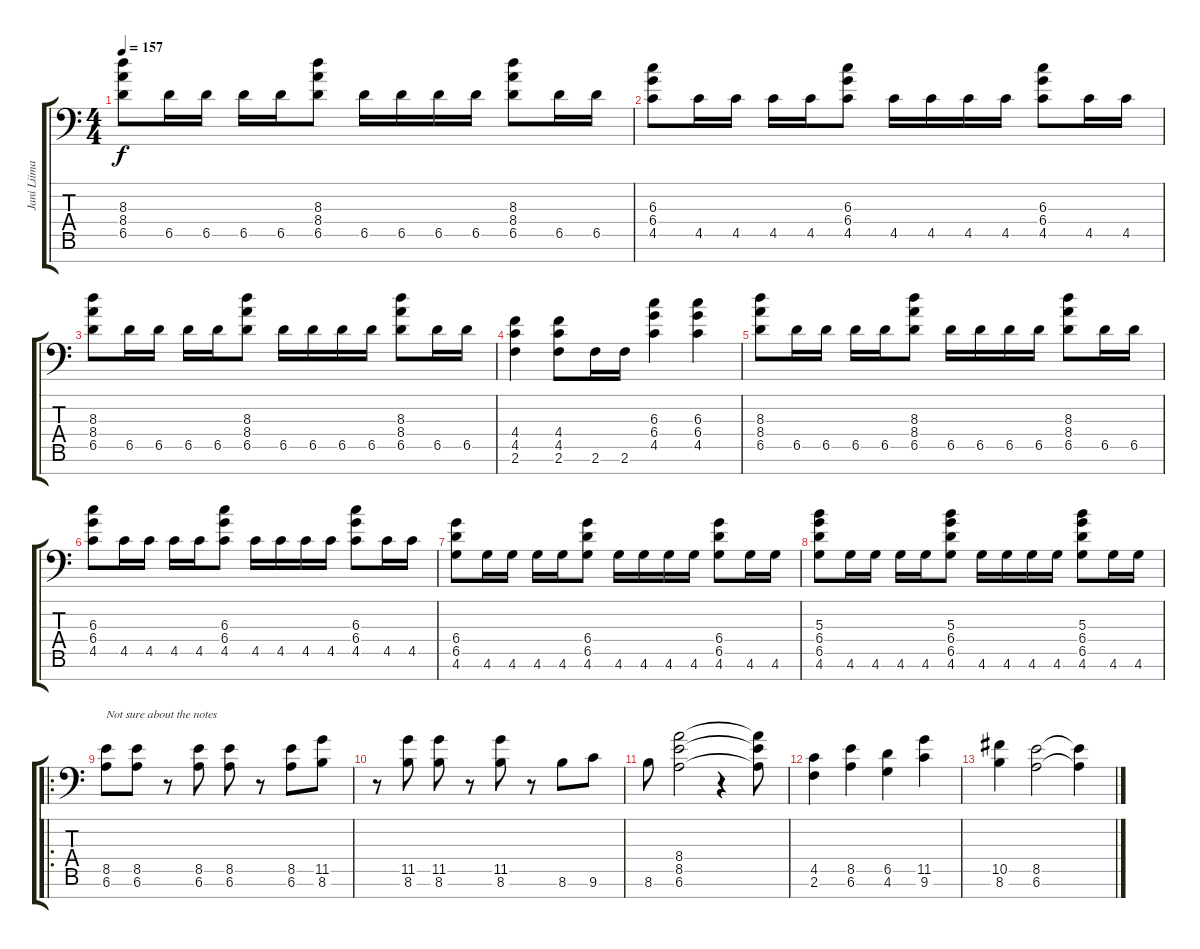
\track ("Jani Liimatainen Left" "Jani Liima") {instrument distortionguitar}
\staff {score tabs}
\tuning (Eb4 Bb3 Gb3 Db3 Ab2 Eb2 Bb1) {hide}
\ts (4 4)
\tempo 157
\clef f4
\ks c
(8.3 8.4 6.5).8{dy f} 6.5.16 6.5.16 6.5.16 6.5.16 (8.3 8.4 6.5).8 6.5.16 6.5.16 6.5.16 6.5.16 (8.3 8.4 6.5).8 6.5.16 6.5.16 |
(6.3 6.4 4.5).8 4.5.16 4.5.16 4.5.16 4.5.16 (6.3 6.4 4.5).8 4.5.16 4.5.16 4.5.16 4.5.16 (6.3 6.4 4.5).8 4.5.16 4.5.16 |
(8.3 8.4 6.5).8 6.5.16 6.5.16 6.5.16 6.5.16 (8.3 8.4 6.5).8 6.5.16 6.5.16 6.5.16 6.5.16 (8.3 8.4 6.5).8 6.5.16 6.5.16 |
(4.4 4.5 2.6).4 (4.4 4.5 2.6).8 2.6.16 2.6.16 (6.3 6.4 4.5).4 (6.3 6.4 4.5).4 |
(8.3 8.4 6.5).8 6.5.16 6.5.16 6.5.16 6.5.16 (8.3 8.4 6.5).8 6.5.16 6.5.16 6.5.16 6.5.16 (8.3 8.4 6.5).8 6.5.16 6.5.16 |
(6.3 6.4 4.5).8 4.5.16 4.5.16 4.5.16 4.5.16 (6.3 6.4 4.5).8 4.5.16 4.5.16 4.5.16 4.5.16 (6.3 6.4 4.5).8 4.5.16 4.5.16 |
(6.4 6.5 4.6).8 4.6.16 4.6.16 4.6.16 4.6.16 (6.4 6.5 4.6).8 4.6.16 4.6.16 4.6.16 4.6.16 (6.4 6.5 4.6).8 4.6.16 4.6.16 |
(5.3 6.4 6.5 4.6).8 4.6.16 4.6.16 4.6.16 4.6.16 (5.3 6.4 6.5 4.6).8 4.6.16 4.6.16 4.6.16 4.6.16 (5.3 6.4 6.5 4.6).8 4.6.16 4.6.16 |
\ro
(8.5 6.6).8{txt "Not sure about the notes"} (8.5 6.6).8 r.8 (8.5 6.6).8 (8.5 6.6).8 r.8 (8.5 6.6).8 (11.5 8.6).8 |
r.8 (11.5 8.6).8 (11.5 8.6).8 r.8 (11.5 8.6).8 r.8 8.6.8 9.6.8 |
8.6.8 (8.4 8.5 6.6).2 r.4 (8.4{t} 8.5{t} 6.6{t}).8 |
(4.5 2.6).4 (8.5 6.6).4 (6.5 4.6).4 (11.5 9.6).4 |
(10.5 8.6).4 (8.5 6.6).2 (8.5{t} 6.6{t}).4
